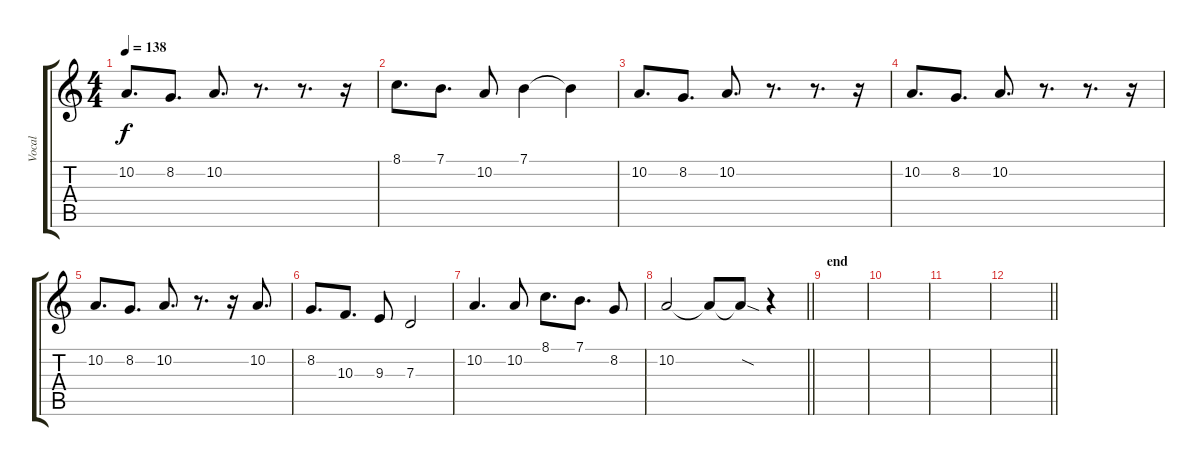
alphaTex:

\track ("Vocal" "Vocal") {instrument drawbarorgan}
\staff {score tabs}
\tuning (E4 B3 G3 D3 A2 E2) {hide}
\ts (4 4)
\tempo 138
\clef g2
\ks c
10.2.8{d dy f} 8.2.8{d} 10.2.8{d} r.8{d} r.8{d} r.16 |
8.1.8{d} 7.1.8{d} 10.2.8 7.1.4 7.1{t}.4 |
10.2.8{d} 8.2.8{d} 10.2.8{d} r.8{d} r.8{d} r.16 |
10.2.8{d} 8.2.8{d} 10.2.8{d} r.8{d} r.8{d} r.16 |
10.2.8{d} 8.2.8{d} 10.2.8{d} r.8{d} r.16 10.2.8{d} |
8.2.8{d} 10.3.8{d} 9.3.8 7.3.2 |
10.2.4{d} 10.2.8 8.1.8{d} 7.1.8{d} 8.2.8 |
\barLineRight lightlight
10.2.2 10.2{t}.8 10.2{sod t}.8 r.4 |
\section ("" "end")
|
|
|
\barLineRight lightlight
